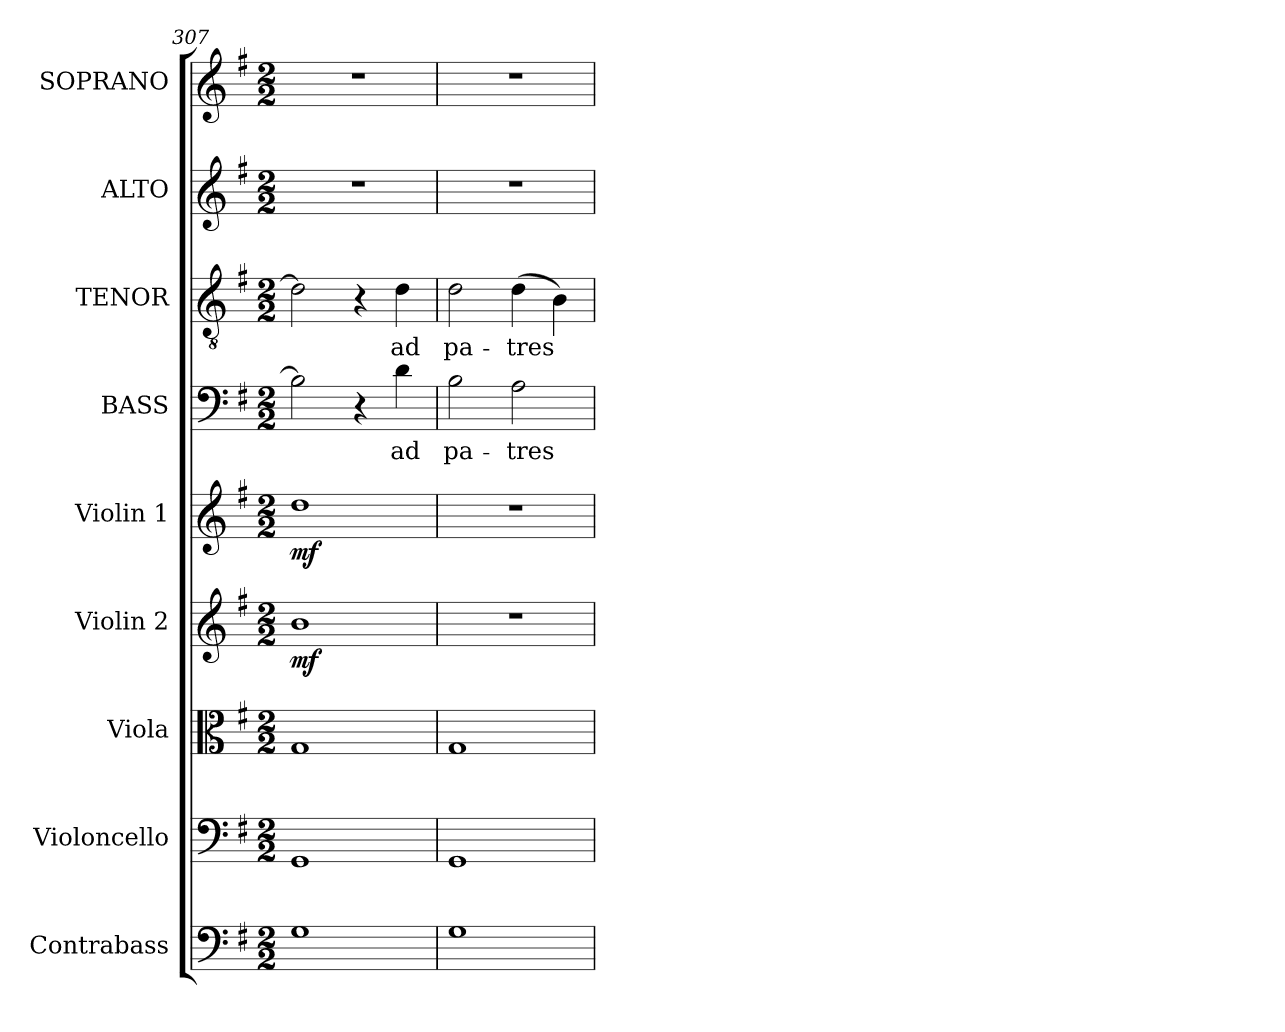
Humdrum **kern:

**kern	**kern	**kern	**kern	**dynam	**kern	**dynam	**kern	**text	**kern	**text	**kern	**kern
*part9	*part8	*part7	*part6	*part6	*part5	*part5	*part4	*part4	*part3	*part3	*part2	*part1
*staff9	*staff8	*staff7	*staff6	*staff6	*staff5	*staff5	*staff4	*staff4	*staff3	*staff3	*staff2	*staff1
*I"Contrabass	*I"Violoncello	*I"Viola	*I"Violin 2	*	*I"Violin 1	*	*I"BASS	*	*I"TENOR	*	*I"ALTO	*I"SOPRANO
*I'Cb.	*I'Vc.	*I'Vla.	*I'Vln. 2	*	*I'Vln. 1	*	*I'B.	*	*I'T.	*	*I'A.	*I'S.
*clefF4	*clefF4	*clefC3	*clefG2	*	*clefG2	*	*clefF4	*	*clefGv2	*	*clefG2	*clefG2
*ITrd7c12	*	*	*	*	*	*	*	*	*ITrd7c12	*	*	*
*k[f#]	*k[f#]	*k[f#]	*k[f#]	*	*k[f#]	*	*k[f#]	*	*k[f#]	*	*k[f#]	*k[f#]
*G:	*G:	*G:	*G:	*	*G:	*	*G:	*	*G:	*	*G:	*G:
*M2/2	*M2/2	*M2/2	*M2/2	*	*M2/2	*	*M2/2	*	*M2/2	*	*M2/2	*M2/2
=307	=307	=307	=307	=307	=307	=307	=307	=307	=307	=307	=307	=307
1GGi	1GGi	1Gi	1bi	mf	1ddi	mf	2Bi\]	.	2Di\]	.	1r	1r
.	.	.	.	.	.	.	4r	.	4r	.	.	.
!	!	!	!	!	!	!	!	!LO:LY:b:color=#000000	!	!	!	!
!	!	!	!	!	!	!	!	!	!	!LO:LY:b:color=#000000	!	!
.	.	.	.	.	.	.	4di\	ad	4Di\	ad	.	.
=308	=308	=308	=308	=308	=308	=308	=308	=308	=308	=308	=308	=308
!	!	!	!	!	!	!	!	!LO:LY:b:color=#000000	!	!	!	!
!	!	!	!	!	!	!	!	!	!	!LO:LY:b:color=#000000	!	!
1GGi	1GGi	1Gi	1r	.	1r	.	2Bi\	pa-	2Di\	pa-	1r	1r
!	!	!	!	!	!	!	!	!LO:LY:b:color=#000000	!	!	!	!
!	!	!	!	!	!	!	!	!	!	!LO:LY:b:color=#000000	!	!
.	.	.	.	.	.	.	2Ai\	-tres	(4Di\	-tres	.	.
.	.	.	.	.	.	.	.	.	4BBi\)	.	.	.
=	=	=	=	=	=	=	=	=	=	=	=	=
*-	*-	*-	*-	*-	*-	*-	*-	*-	*-	*-	*-	*-
